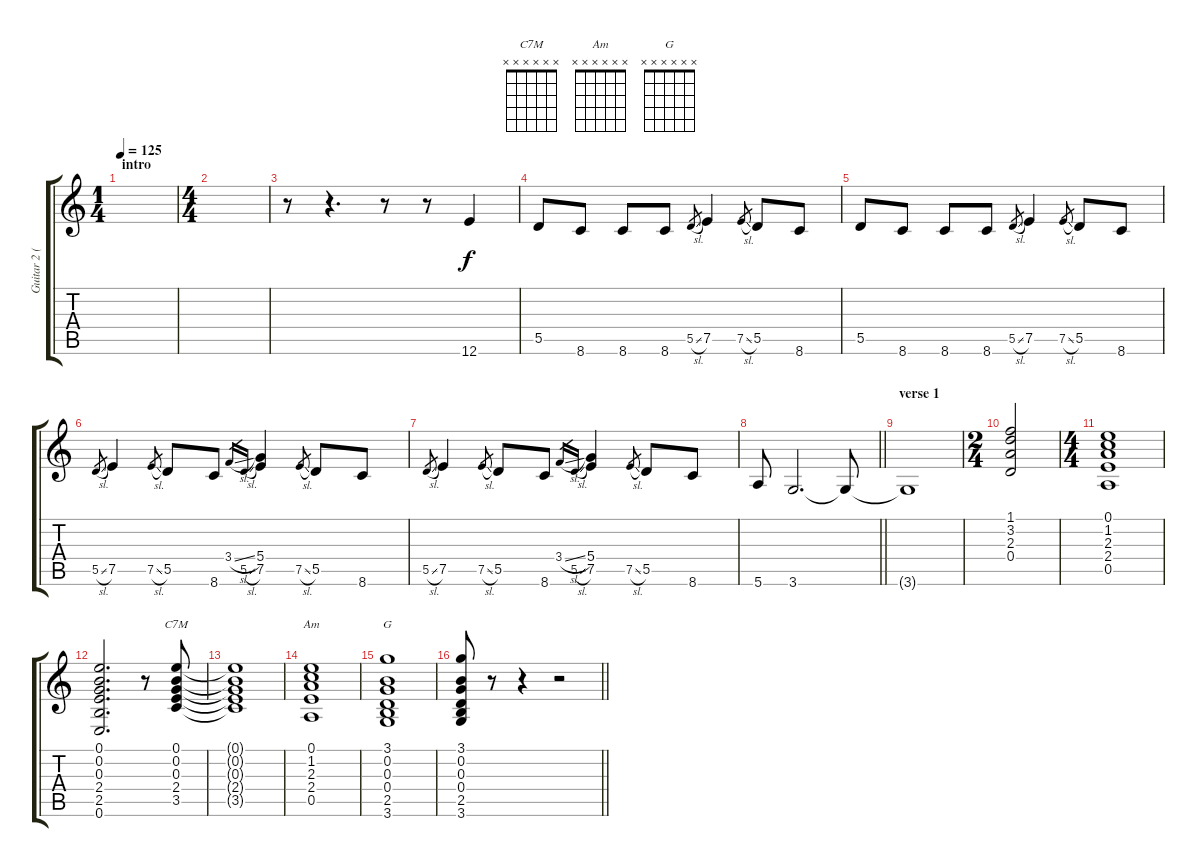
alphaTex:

\track ("Guitar 2 (Barrett)" "Guitar 2 (") {instrument electricguitarclean}
\staff {score tabs}
\tuning (E4 B3 G3 D3 A2 E2) {hide}
\chord ("C7M" x x x x x x)
\chord ("Am" x x x x x x)
\chord ("G" x x x x x x)
\ts (1 4)
\section ("" "intro")
\tempo 125
\clef g2
\ks c
|
\ts (4 4)
|
r.8 r.4{d} r.8 r.8 12.6.4 |
5.5.8 8.6.8 8.6.8 8.6.8 5.5{sl}.8{gr} 7.5.4 7.5{sl}.8{gr} 5.5.8 8.6.8 |
5.5.8 8.6.8 8.6.8 8.6.8 5.5{sl}.8{gr} 7.5.4 7.5{sl}.8{gr} 5.5.8 8.6.8 |
5.5{sl}.8{gr} 7.5.4 7.5{sl}.8{gr} 5.5.8 8.6.8 3.4{sl}.16{gr} 5.5{sl}.16{gr} (5.4 7.5).4 7.5{sl}.8{gr} 5.5.8 8.6.8 |
5.5{sl}.8{gr} 7.5.4 7.5{sl}.8{gr} 5.5.8 8.6.8 3.4{sl}.16{gr} 5.5{sl}.16{gr} (5.4 7.5).4 7.5{sl}.8{gr} 5.5.8 8.6.8 |
\barLineRight lightlight
5.6.8 3.6.2{d} 3.6{t}.8 |
\section ("" "verse 1")
3.6{t}.1 |
\ts (2 4)
(1.1 3.2 2.3 0.4).2 |
\ts (4 4)
(0.1 1.2 2.3 2.4 0.5).1 |
(0.1 0.2 0.3 2.4 2.5 0.6).2{d} r.8 (0.1 0.2 0.3 2.4 3.5).8{ch "C7M"} |
(0.1{t} 0.2{t} 0.3{t} 2.4{t} 3.5{t}).1 |
(0.1 1.2 2.3 2.4 0.5).1{ch "Am"} |
(3.1 0.2 0.3 0.4 2.5 3.6).1{ch "G"} |
\barLineRight lightlight
(3.1 0.2 0.3 0.4 2.5 3.6).8 r.8 r.4 r.2
